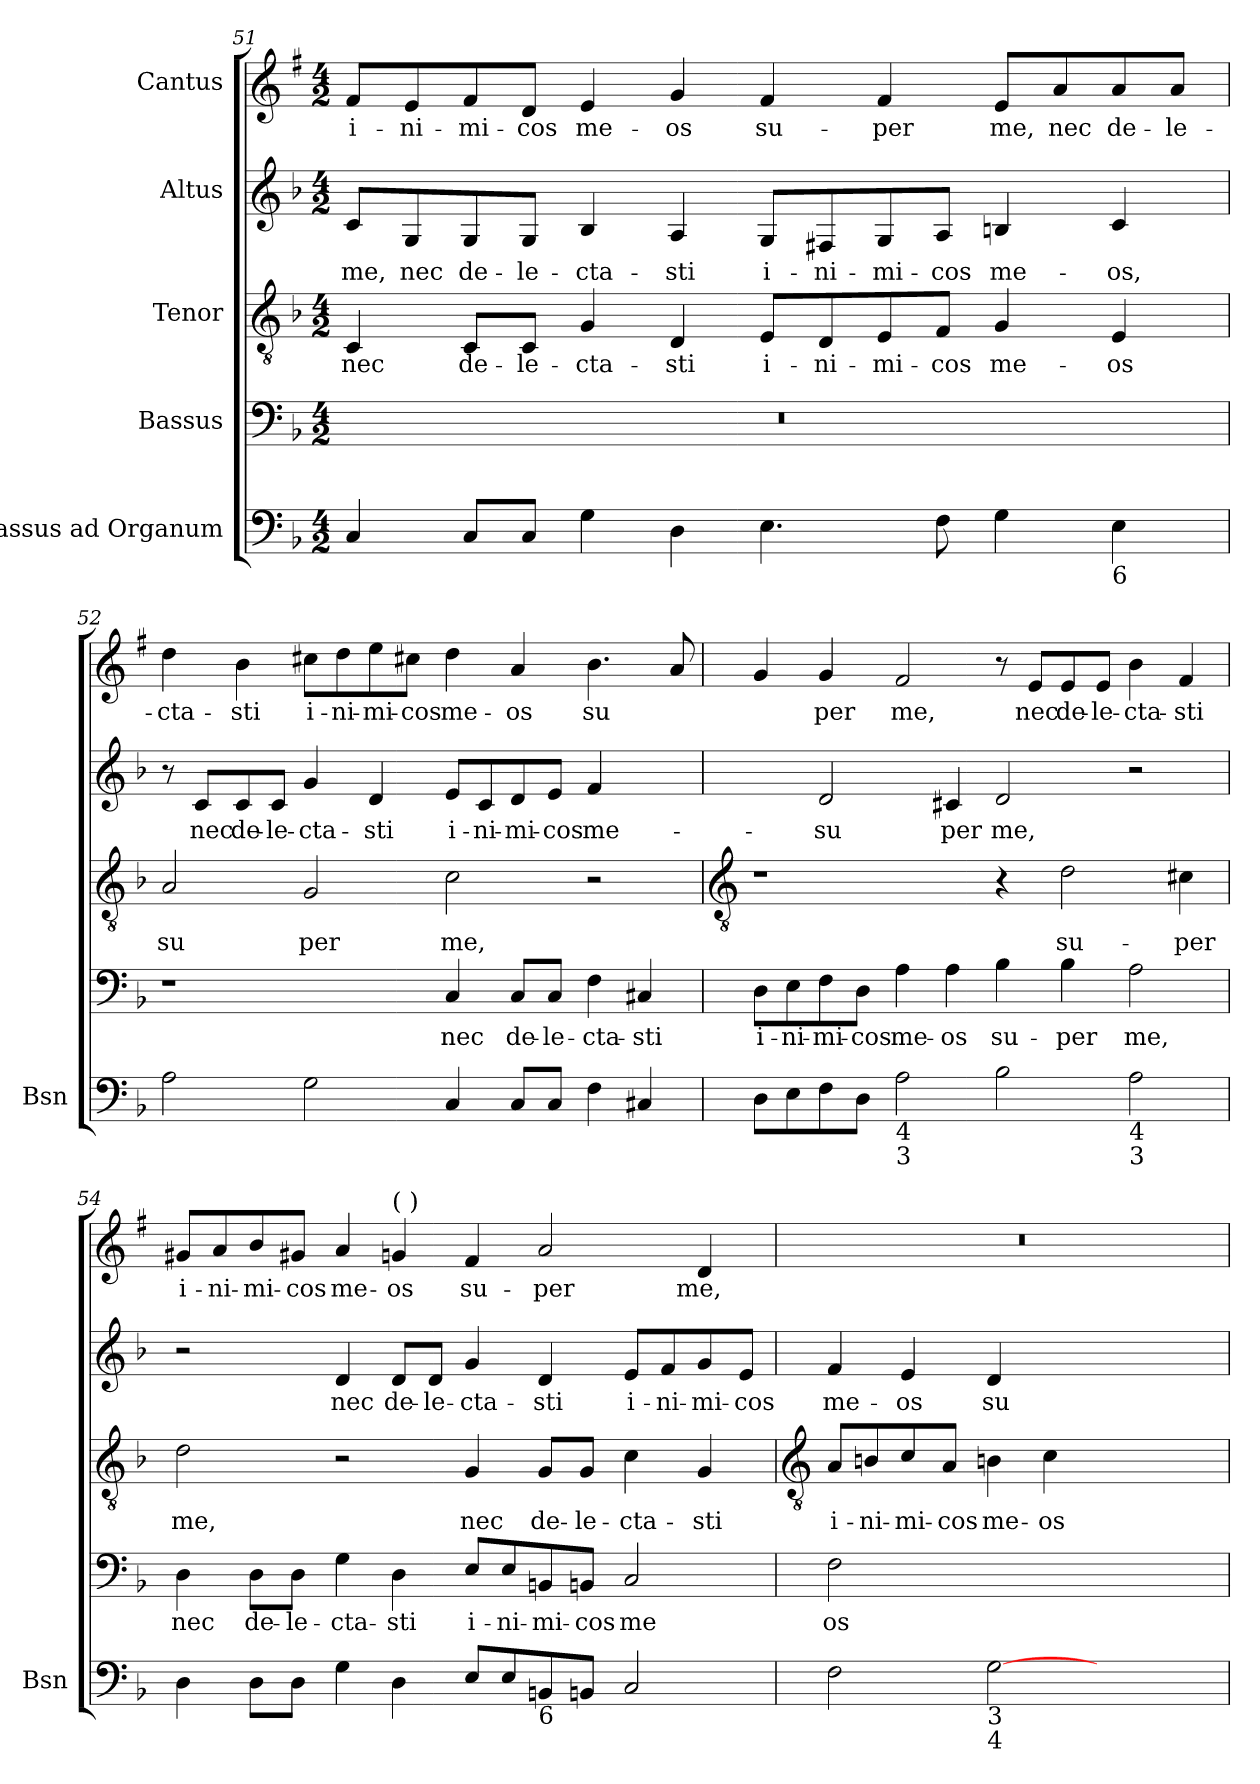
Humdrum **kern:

**kern	**kern	**text	**kern	**text	**kern	**text	**kern	**text
*part5	*part4	*part4	*part3	*part3	*part2	*part2	*part1	*part1
*staff5	*staff4	*staff4	*staff3	*staff3	*staff2	*staff2	*staff1	*staff1
*I"Bassus ad Organum	*I"Bassus	*	*I"Tenor	*	*I"Altus	*	*I"Cantus	*
*I'Bsn	*	*	*	*	*	*	*	*
!!LO:LB:g=z
*clefF4	*clefF4	*	*clefGv2	*	*clefG2	*	*clefG2	*
*	*	*	*	*	*	*	*ITrd1c2	*
*k[b-]	*k[b-]	*	*k[b-]	*	*k[b-]	*	*k[b-]	*
*F:	*F:	*	*F:	*	*F:	*	*F:	*
*M4/2	*M4/2	*	*M4/2	*	*M4/2	*	*M4/2	*
=51	=51	=51	=51	=51	=51	=51	=51	=51
!	!	!	!	!LO:LY:b	!	!LO:LY:b	!	!LO:LY:b
4C	0r	.	4C	nec	8c/L	me,	8e/L	i-
!	!	!	!	!	!	!LO:LY:b	!	!LO:LY:b
.	.	.	.	.	8G/	nec	8d/	-ni-
!	!	!	!	!LO:LY:b	!	!LO:LY:b	!	!LO:LY:b
8C/L	.	.	8C/L	de-	8G/	de-	8e/	-mi-
!	!	!	!	!LO:LY:b	!	!LO:LY:b	!	!LO:LY:b
8C/J	.	.	8C/J	-le-	8G/J	-le-	8c/J	-cos
!	!	!	!	!LO:LY:b	!	!LO:LY:b	!	!LO:LY:b
4G	.	.	4G	-cta-	4B-	-cta-	4d	me-
!	!	!	!	!LO:LY:b	!	!LO:LY:b	!	!LO:LY:b
4D	.	.	4D	-sti	4A	-sti	4f	-os
!	!	!	!	!LO:LY:b	!	!LO:LY:b	!	!LO:LY:b
4.E	.	.	8E/L	i-	8G/L	i-	4e	su-
!	!	!	!	!LO:LY:b	!	!LO:LY:b	!	!
.	.	.	8D/	-ni-	8F#X/	-ni-	.	.
!	!	!	!	!LO:LY:b	!	!LO:LY:b	!	!LO:LY:b
.	.	.	8E/	-mi-	8G/	-mi-	4e	-per
!	!	!	!	!LO:LY:b	!	!LO:LY:b	!	!
8F	.	.	8F/J	-cos	8A/J	-cos	.	.
!	!	!	!	!LO:LY:b	!	!LO:LY:b	!	!LO:LY:b
4G	.	.	4G	me-	4Bn	me-	8d/L	me,
!	!	!	!	!	!	!	!	!LO:LY:b
.	.	.	.	.	.	.	8g/	nec
!LO:TX:b:t=6	!	!	!	!	!	!	!	!
!	!	!	!	!LO:LY:b	!	!LO:LY:b	!	!LO:LY:b
4E	.	.	4E	-os	4c	-os,	8g/	de-
!	!	!	!	!	!	!	!	!LO:LY:b
.	.	.	.	.	.	.	8g/J	-le-
=52	=52	=52	=52	=52	=52	=52	=52	=52
!	!	!	!	!LO:LY:b	!	!	!	!LO:LY:b
2A	1r	.	2A	su	8r	.	4cc	-cta-
!	!	!	!	!	!	!LO:LY:b	!	!
.	.	.	.	.	8c/L	nec	.	.
!	!	!	!	!	!	!LO:LY:b	!	!LO:LY:b
.	.	.	.	.	8c/	de-	4a	-sti
!	!	!	!	!	!	!LO:LY:b	!	!
.	.	.	.	.	8c/J	-le-	.	.
!	!	!	!	!LO:LY:b	!	!LO:LY:b	!	!LO:LY:b
2G	.	.	2G	per	4g	-cta-	8bn\L	i-
!	!	!	!	!	!	!	!	!LO:LY:b
.	.	.	.	.	.	.	8cc\	-ni-
!	!	!	!	!	!	!LO:LY:b	!	!LO:LY:b
.	.	.	.	.	4d	-sti	8dd\	-mi-
!	!	!	!	!	!	!	!	!LO:LY:b
.	.	.	.	.	.	.	8bn\J	-cos
!	!	!LO:LY:b	!	!LO:LY:b	!	!LO:LY:b	!	!LO:LY:b
4C	4C	nec	2c	me,	8e/L	i-	4cc	me-
!	!	!	!	!	!	!LO:LY:b	!	!
.	.	.	.	.	8c/	-ni-	.	.
!	!	!LO:LY:b	!	!	!	!LO:LY:b	!	!LO:LY:b
8C/L	8C/L	de-	.	.	8d/	-mi-	4g	-os
!	!	!LO:LY:b	!	!	!	!LO:LY:b	!	!
8C/J	8C/J	-le-	.	.	8e/J	-cos	.	.
!	!	!LO:LY:b	!	!	!	!LO:LY:b	!	!LO:LY:b
4F	4F	-cta-	2r	.	4f	me-	4.a	su
!	!	!LO:LY:b	!	!	!	!LO:LY:b	!	!
4C#X	4C#X	-sti	.	.	[4eyy	-os	.	.
.	.	.	.	.	.	.	8g	.
!!LO:LB:g=z
=53	=53	=53	=53	=53	=53	=53	=53	=53
*	*	*	*clefGv2	*	*	*	*	*
!	!	!LO:LY:b	!	!	!	!	!	!
8D\L	8D\L	i-	1r	.	4eyy]	.	4f	.
!	!	!LO:LY:b	!	!	!	!	!	!
8E\	8E\	-ni-	.	.	.	.	.	.
!	!	!LO:LY:b	!	!	!	!LO:LY:b	!	!LO:LY:b
8F\	8F\	-mi-	.	.	2d	su	4f	per
!	!	!LO:LY:b	!	!	!	!	!	!
8D\J	8D\J	-cos	.	.	.	.	.	.
!LO:TX:b:t=4	!	!	!	!	!	!	!	!
!LO:TX:b:t=3	!	!	!	!	!	!	!	!
!	!	!LO:LY:b	!	!	!	!	!	!LO:LY:b
2A	4A	me-	.	.	.	.	2e	me,
!	!	!LO:LY:b	!	!	!	!LO:LY:b	!	!
.	4A	-os	.	.	4c#X	per	.	.
!	!	!LO:LY:b	!	!	!	!LO:LY:b	!	!
2B-	4B-	su-	4r	.	2d	me,	8r	.
!	!	!	!	!	!	!	!	!LO:LY:b
.	.	.	.	.	.	.	8d/L	nec
!	!	!LO:LY:b	!	!LO:LY:b	!	!	!	!LO:LY:b
.	4B-	-per	2d	su-	.	.	8d/	de-
!	!	!	!	!	!	!	!	!LO:LY:b
.	.	.	.	.	.	.	8d/J	-le-
!LO:TX:b:t=4	!	!	!	!	!	!	!	!
!LO:TX:b:t=3	!	!	!	!	!	!	!	!
!	!	!LO:LY:b	!	!	!	!	!	!LO:LY:b
2A	2A	me,	.	.	2r	.	4a	-cta-
!	!	!	!	!LO:LY:b	!	!	!	!LO:LY:b
.	.	.	4c#X	-per	.	.	4e	-sti
=54	=54	=54	=54	=54	=54	=54	=54	=54
!	!	!LO:LY:b	!	!LO:LY:b	!	!	!	!LO:LY:b
4D	4D	nec	2d	me,	2r	.	8f#X/L	i-
!	!	!	!	!	!	!	!	!LO:LY:b
.	.	.	.	.	.	.	8g/	-ni-
!	!	!LO:LY:b	!	!	!	!	!	!LO:LY:b
8D\L	8D\L	de-	.	.	.	.	8a/	-mi-
!	!	!LO:LY:b	!	!	!	!	!	!LO:LY:b
8D\J	8D\J	-le-	.	.	.	.	8f#X/J	-cos
!	!	!LO:LY:b	!	!	!	!LO:LY:b	!	!LO:LY:b
4G	4G	-cta-	2r	.	4d	nec	4g	me-
!	!	!	!	!	!	!	!LO:TX:a:t=(  )	!
!	!	!LO:LY:b	!	!	!	!LO:LY:b	!	!LO:LY:b
4D	4D	-sti	.	.	8d/L	de-	4f	-os
!	!	!	!	!	!	!LO:LY:b	!	!
.	.	.	.	.	8d/J	-le-	.	.
!	!	!LO:LY:b	!	!LO:LY:b	!	!LO:LY:b	!	!LO:LY:b
8E/L	8E/L	i-	4G	nec	4g	-cta-	4e	su-
!	!	!LO:LY:b	!	!	!	!	!	!
8E/	8E/	-ni-	.	.	.	.	.	.
!LO:TX:b:t=6	!	!	!	!	!	!	!	!
!	!	!LO:LY:b	!	!LO:LY:b	!	!LO:LY:b	!	!LO:LY:b
8BBn/	8BBn/	-mi-	8G/L	de-	4d	-sti	2g	-per
!	!	!LO:LY:b	!	!LO:LY:b	!	!	!	!
8BBn/J	8BBn/J	-cos	8G/J	-le-	.	.	.	.
!	!	!LO:LY:b	!	!LO:LY:b	!	!LO:LY:b	!	!
2C	2C	me	4c	-cta-	8e/L	i-	.	.
!	!	!	!	!	!	!LO:LY:b	!	!
.	.	.	.	.	8f/	-ni-	.	.
!	!	!	!	!LO:LY:b	!	!LO:LY:b	!	!LO:LY:b
.	.	.	4G	-sti	8g/	-mi-	4c	me,
!	!	!	!	!	!	!LO:LY:b	!	!
.	.	.	.	.	8e/J	-cos	.	.
!!LO:LB:g=z
=55	=55	=55	=55	=55	=55	=55	=55	=55
*	*	*	*clefGv2	*	*	*	*	*
!	!	!LO:LY:b	!	!LO:LY:b	!	!LO:LY:b	!	!
2F	2F	os	8A/L	i-	4f	me-	0r	.
!	!	!	!	!LO:LY:b	!	!	!	!
.	.	.	8Bn/	-ni-	.	.	.	.
!	!	!	!	!LO:LY:b	!	!LO:LY:b	!	!
.	.	.	8c/	-mi-	4e	-os	.	.
!	!	!	!	!LO:LY:b	!	!	!	!
.	.	.	8A/J	-cos	.	.	.	.
!LO:TX:b:t=3	!	!	!	!	!	!	!	!
!LO:TX:b:t=4	!	!	!	!	!	!	!	!
!	!	!LO:LY:b	!	!LO:LY:b	!	!LO:LY:b	!	!
[2G	[2Gyy	su	4Bn	me-	4d	su	.	.
!	!	!	!	!LO:LY:b	!	!	!	!
.	.	.	4c	-os	[4cyy	.	.	.
1ryy	1ryy	.	1ryy	.	1ryy	.	.	.
=	=	=	=	=	=	=	=	=
*-	*-	*-	*-	*-	*-	*-	*-	*-
